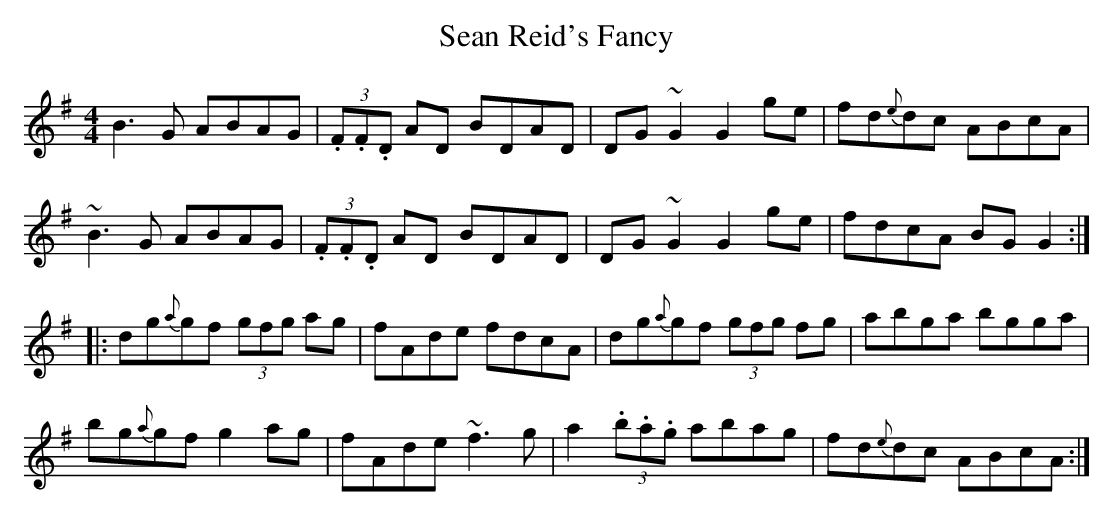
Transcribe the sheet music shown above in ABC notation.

X:1
T:Sean Reid's Fancy
M:4/4
L:1/8
K:G
B3G ABAG | (3.F.F.D AD BDAD | DG~G2 G2ge | fd{e}dc ABcA |
~B3G ABAG | (3.F.F.D AD BDAD | DG~G2 G2ge | fdcA BGG2 :|
|:dg{a}gf (3gfg ag | fAde fdcA | dg{a}gf (3gfg fg | a-bga bgga |
bg{a}gf g2ag | fAde ~f3g | a2(3.b.a.g abag | fd{e}dc ABcA :|
